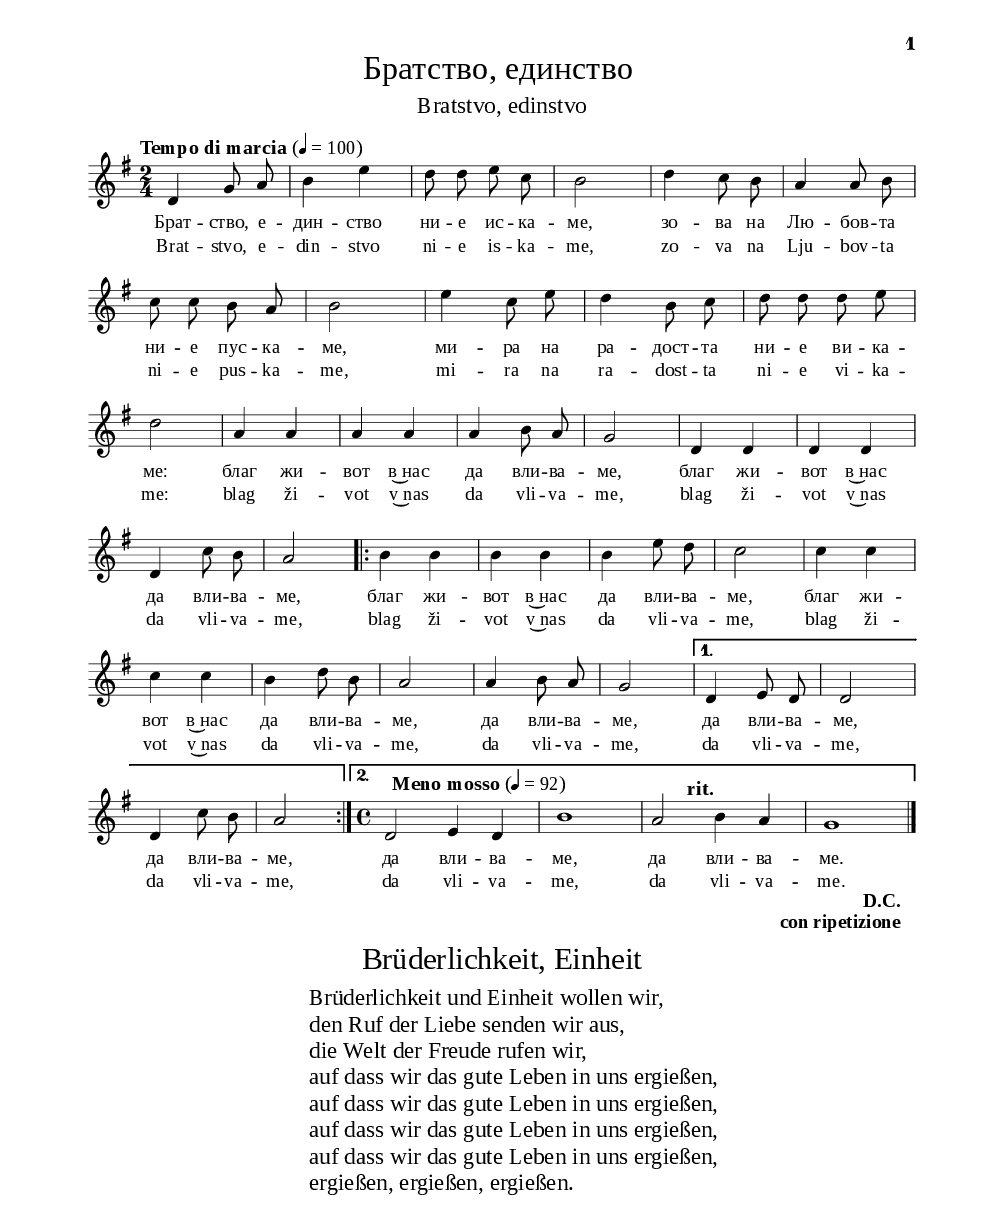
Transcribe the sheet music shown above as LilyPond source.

\version "2.24.4"

% include paper part and global functions
\include "include/globals.ily"

\bookpart {
  \label #'ref020
  \tocItem \markup "Братство, единство – Bratstvo, edinstvo"
  \include "include/bookpart-paper.ily"
  \score {
    \include "include/score-layout.ily"

    \new Voice \absolute {
      \clef treble
      \key g \major
      \time 2/4
      \tempoFunc "Tempo di marcia" 4 "100"
      \autoBeamOff

      d'4 g'8 a'8 | b'4 e''4 | d''8 d''8 e''8 c''8 | b'2| d''4 c''8 b'8 |
      a'4 a'8 b'8 | \break c''8 c''8 b'8  a'8| b'2 | e''4 c''8 e''8 | d''4 b'8 c''8 |
      d''8 d''8 d''8 e''8 | \break d''2 | a'4 a'4 | a'4 a'4 | a'4 b'8 a'8 | g'2 |
      d'4 d'4 | d'4 d'4 | \break d'4 c''8 b'8 | a'2 \repeat volta 2 {
        b'4 b'4 | b'4 b'4 |
        b'4 e''8 d''8 | c''2 | c''4 c''4| \break c''4 c''4| b'4 d''8 b'8 |a'2 |
        a'4 b'8 a'8 | g'2|
      }
      \alternative {
        { d'4 e'8 d'8 | d'2 | \break d'4 c''8 b'8| a'2 }
        {
          \override Score.MetronomeMark.outside-staff-priority = #99
          \override Score.MetronomeMark.X-extent=#'(-4.5 . 0)
          \time 4/4
          \tempoFunc "Meno mosso" 4 "92"
          d'2 e'4 d'4 | b'1 | \tempo "rit." a'2 b'4 a'4 | g'1| \bar "|." \break
        }
      }
    }

    \addlyrics {
      Брат -- ство, е -- дин -- ство ни -- е ис -- ка -- ме,
      зо -- ва на Лю -- бов -- та ни -- е пус -- ка -- ме, ми -- ра на ра -- дост -- та
      ни -- е ви -- ка -- ме: благ жи -- вот в~нас да вли -- ва -- ме,
      благ жи -- вот в~нас да вли -- ва -- ме, благ жи -- вот в~нас
      да вли -- ва -- ме, благ жи -- вот в~нас да вли -- ва -- ме,
      да вли -- ва -- ме, да вли -- ва -- ме, да вли -- ва -- ме,
      да вли -- ва -- ме, да вли -- ва -- ме.
    }

    \addlyrics {
      Brat -- stvo, e -- din -- stvo ni -- e is -- ka -- me,
      zo -- va na Lju -- bov -- ta ni -- e pus -- ka -- me, mi -- ra na ra -- dost -- ta
      ni -- e vi -- ka -- me: blag ži -- vot v~nas da vli -- va -- me,
      blag ži -- vot v~nas da vli -- va -- me, blag ži -- vot v~nas
      da vli -- va -- me, blag ži -- vot v~nas da vli -- va -- me,
      da vli -- va -- me, da vli -- va -- me, da vli -- va -- me,
      da vli -- va -- me, da vli -- va -- me.
    }
    \header {
      title = \titleFunc "Братство, единство " "Bratstvo, edinstvo"
    }

    \midi{}

  } % score
  \markup \dc-two "D.C." "con ripetizione"


  \markup \empty-one
  % include foreign translation(s) of the song
  \version "2.24.4"

\markup \fill-line { \fontsize #deTitleFontSize "Brüderlichkeit, Einheit" }
\markup \null
\markup \null
 \markup \abs-fontsize #11 {
  \fill-line {
   \override #`(baseline-skip . ,deCoupletBaselineSkip)
  \column {
    \line {  "   " Brüderlichkeit und Einheit wollen wir, }
    \line {   "   "den Ruf der Liebe senden wir aus, }
    \line {   "   " die Welt der Freude rufen wir, }
    \line { "   " auf dass wir das gute Leben in uns ergießen,}
    \line {   "   " auf dass wir das gute Leben in uns ergießen, }
    \line {   "   " auf dass wir das gute Leben in uns ergießen, }
    \line {   "   " auf dass wir das gute Leben in uns ergießen,  }
    \line {   "   " ergießen, ergießen, ergießen. }
  }
  }
}


} % bookpart
